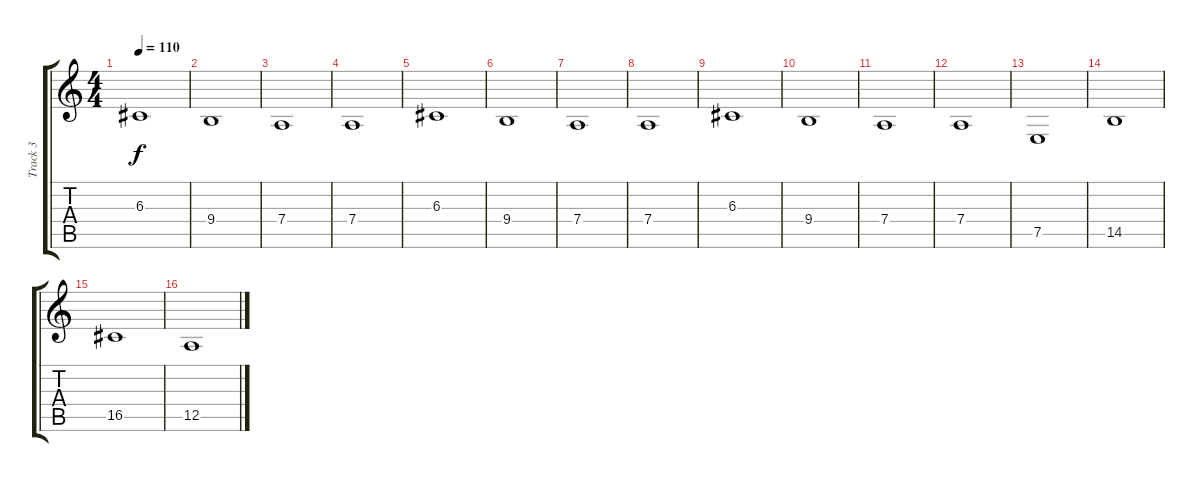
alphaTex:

\track ("Track 3" "Track 3") {instrument stringensemble1}
\staff {score tabs}
\tuning (E4 B3 G3 D3 A2 E2) {hide}
\ts (4 4)
\tempo 110
\clef g2
\ks c
6.3.1{dy f} |
9.4.1 |
7.4.1 |
7.4.1 |
6.3.1 |
9.4.1 |
7.4.1 |
7.4.1 |
6.3.1 |
9.4.1 |
7.4.1 |
7.4.1 |
7.5.1 |
14.5.1 |
16.5.1 |
12.5.1
